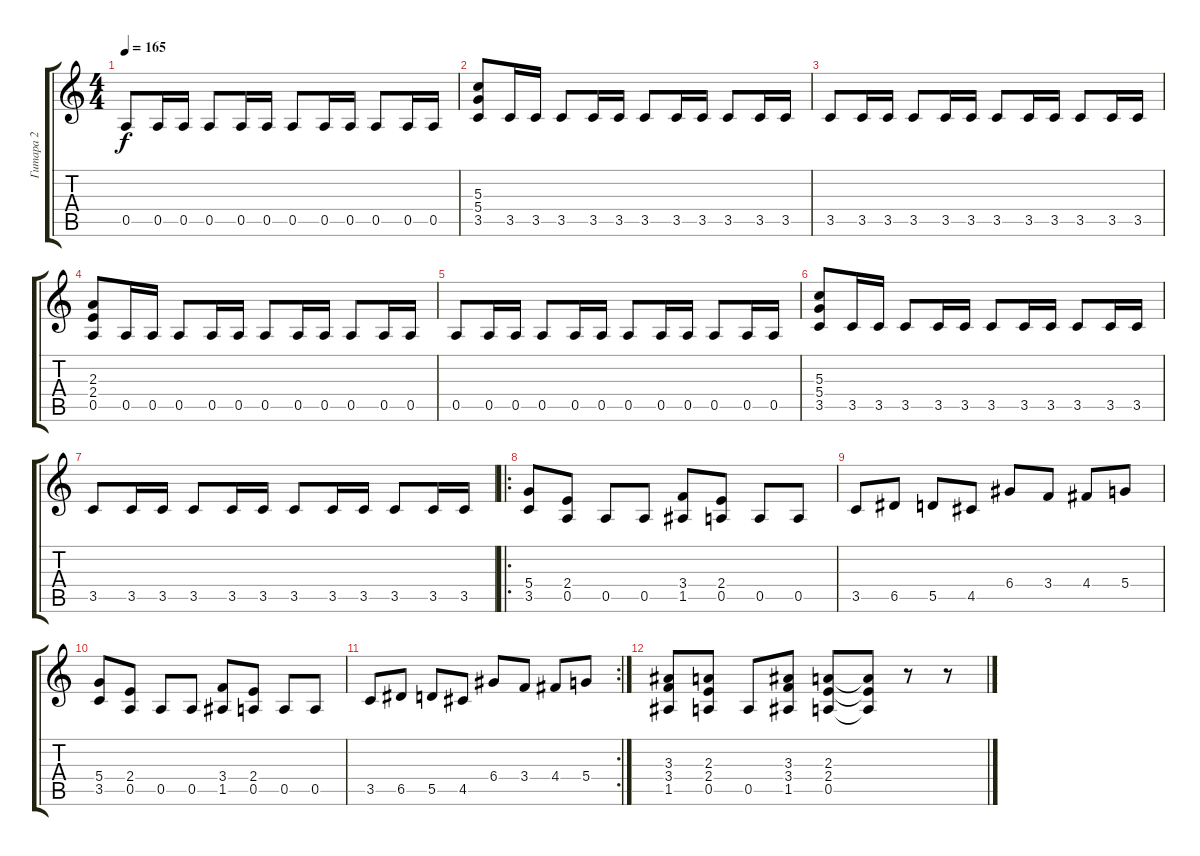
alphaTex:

\track ("Гитара 2" "Гитара 2") {instrument distortionguitar}
\staff {score tabs}
\tuning (E4 B3 G3 D3 A2 E2) {hide}
\ts (4 4)
\tempo 165
\clef g2
\ks c
0.5.8{dy f} 0.5.16 0.5.16 0.5.8 0.5.16 0.5.16 0.5.8 0.5.16 0.5.16 0.5.8 0.5.16 0.5.16 |
(5.3 5.4 3.5).8 3.5.16 3.5.16 3.5.8 3.5.16 3.5.16 3.5.8 3.5.16 3.5.16 3.5.8 3.5.16 3.5.16 |
3.5.8 3.5.16 3.5.16 3.5.8 3.5.16 3.5.16 3.5.8 3.5.16 3.5.16 3.5.8 3.5.16 3.5.16 |
(2.3 2.4 0.5).8 0.5.16 0.5.16 0.5.8 0.5.16 0.5.16 0.5.8 0.5.16 0.5.16 0.5.8 0.5.16 0.5.16 |
0.5.8 0.5.16 0.5.16 0.5.8 0.5.16 0.5.16 0.5.8 0.5.16 0.5.16 0.5.8 0.5.16 0.5.16 |
(5.3 5.4 3.5).8 3.5.16 3.5.16 3.5.8 3.5.16 3.5.16 3.5.8 3.5.16 3.5.16 3.5.8 3.5.16 3.5.16 |
3.5.8 3.5.16 3.5.16 3.5.8 3.5.16 3.5.16 3.5.8 3.5.16 3.5.16 3.5.8 3.5.16 3.5.16 |
\ro
(5.4 3.5).8 (2.4 0.5).8 0.5.8 0.5.8 (3.4 1.5).8 (2.4 0.5).8 0.5.8 0.5.8 |
3.5.8 6.5.8 5.5.8 4.5.8 6.4.8 3.4.8 4.4.8 5.4.8 |
(5.4 3.5).8 (2.4 0.5).8 0.5.8 0.5.8 (3.4 1.5).8 (2.4 0.5).8 0.5.8 0.5.8 |
\rc 2
3.5.8 6.5.8 5.5.8 4.5.8 6.4.8 3.4.8 4.4.8 5.4.8 |
(3.3 3.4 1.5).8 (2.3 2.4 0.5).8 0.5.8 (3.3 3.4 1.5).8 (2.3 2.4 0.5).8 (2.3{t} 2.4{t} 0.5{t}).8 r.8 r.8
